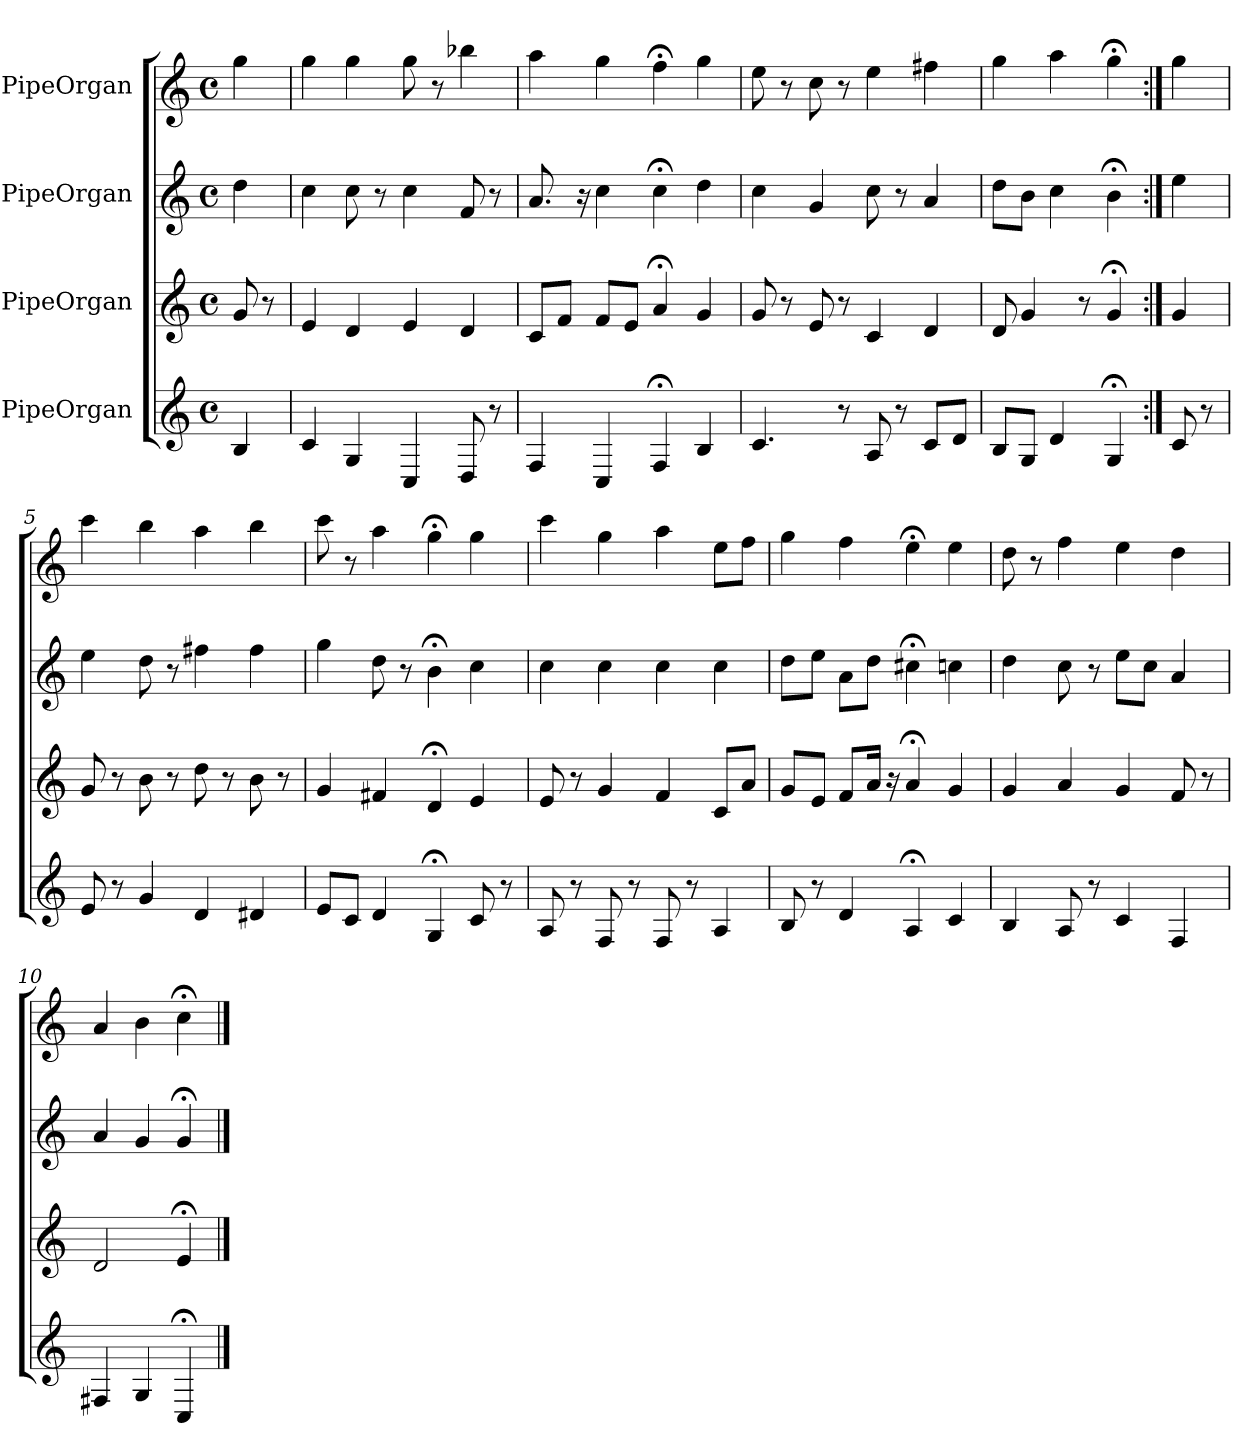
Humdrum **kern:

**kern	**kern	**kern	**kern
*part4	*part3	*part2	*part1
*staff4	*staff3	*staff2	*staff1
*I"PipeOrgan	*I"PipeOrgan	*I"PipeOrgan	*I"PipeOrgan
*k[]	*k[]	*k[]	*k[]
*C:	*C:	*C:	*C:
*M4/4	*M4/4	*M4/4	*M4/4
*met(c)	*met(c)	*met(c)	*met(c)
*MM60	*MM60	*MM60	*MM60
=	=	=	=
4B	8g	4dd	4gg
.	8r	.	.
=1	=1	=1	=1
4c	4e	4cc	4gg
4G	4d	8cc	4gg
.	.	8r	.
4C	4e	4cc	8gg
.	.	.	8r
8D	4d	8f	4bb-X
8r	.	8r	.
=2	=2	=2	=2
4F	8cL	8.a	4aa
.	8fJ	.	.
.	.	16r	.
4C	8fL	4cc	4gg
.	8eJ	.	.
4F;<	4a;<	4cc;<	4ff;<
4B	4g	4dd	4gg
=3	=3	=3	=3
4.c	8g	4cc	8ee
.	8r	.	8r
.	8e	4g	8cc
8r	8r	.	8r
8A	4c	8cc	4ee
8r	.	8r	.
8cL	4d	4a	4ff#X
8dJ	.	.	.
=4	=4	=4	=4
8BL	8d	8ddL	4gg
8GJ	4g	8bJ	.
4d	.	4cc	4aa
.	8r	.	.
4G;<	4g;<	4b;<	4gg;<
=:|!	=:|!	=:|!	=:|!
8c	4g	4ee	4gg
8r	.	.	.
=5	=5	=5	=5
8e	8g	4ee	4ccc
8r	8r	.	.
4g	8b	8dd	4bb
.	8r	8r	.
4d	8dd	4ff#X	4aa
.	8r	.	.
4d#X	8b	4ff#	4bb
.	8r	.	.
=6	=6	=6	=6
8eL	4g	4gg	8ccc
8cJ	.	.	8r
4d	4f#X	8dd	4aa
.	.	8r	.
4G;<	4d;<	4b;<	4gg;<
8c	4e	4cc	4gg
8r	.	.	.
=7	=7	=7	=7
8A	8e	4cc	4ccc
8r	8r	.	.
8F	4g	4cc	4gg
8r	.	.	.
8F	4f	4cc	4aa
8r	.	.	.
4A	8cL	4cc	8eeL
.	8aJ	.	8ffJ
=8	=8	=8	=8
8B	8gL	8ddL	4gg
8r	8eJ	8eeJ	.
4d	8fL	8aL	4ff
.	16aJk	8ddJ	.
.	16r	.	.
4A;<	4a;<	4cc#X;<	4ee;<
4c	4g	4ccn	4ee
=9	=9	=9	=9
4B	4g	4dd	8dd
.	.	.	8r
8A	4a	8cc	4ff
8r	.	8r	.
4c	4g	8eeL	4ee
.	.	8ccJ	.
4F	8f	4a	4dd
.	8r	.	.
=10	=10	=10	=10
4F#X	2d	4a	4a
4G	.	4g	4b
4C;<	4e;<	4g;<	4cc;<
==	==	==	==
*-	*-	*-	*-
